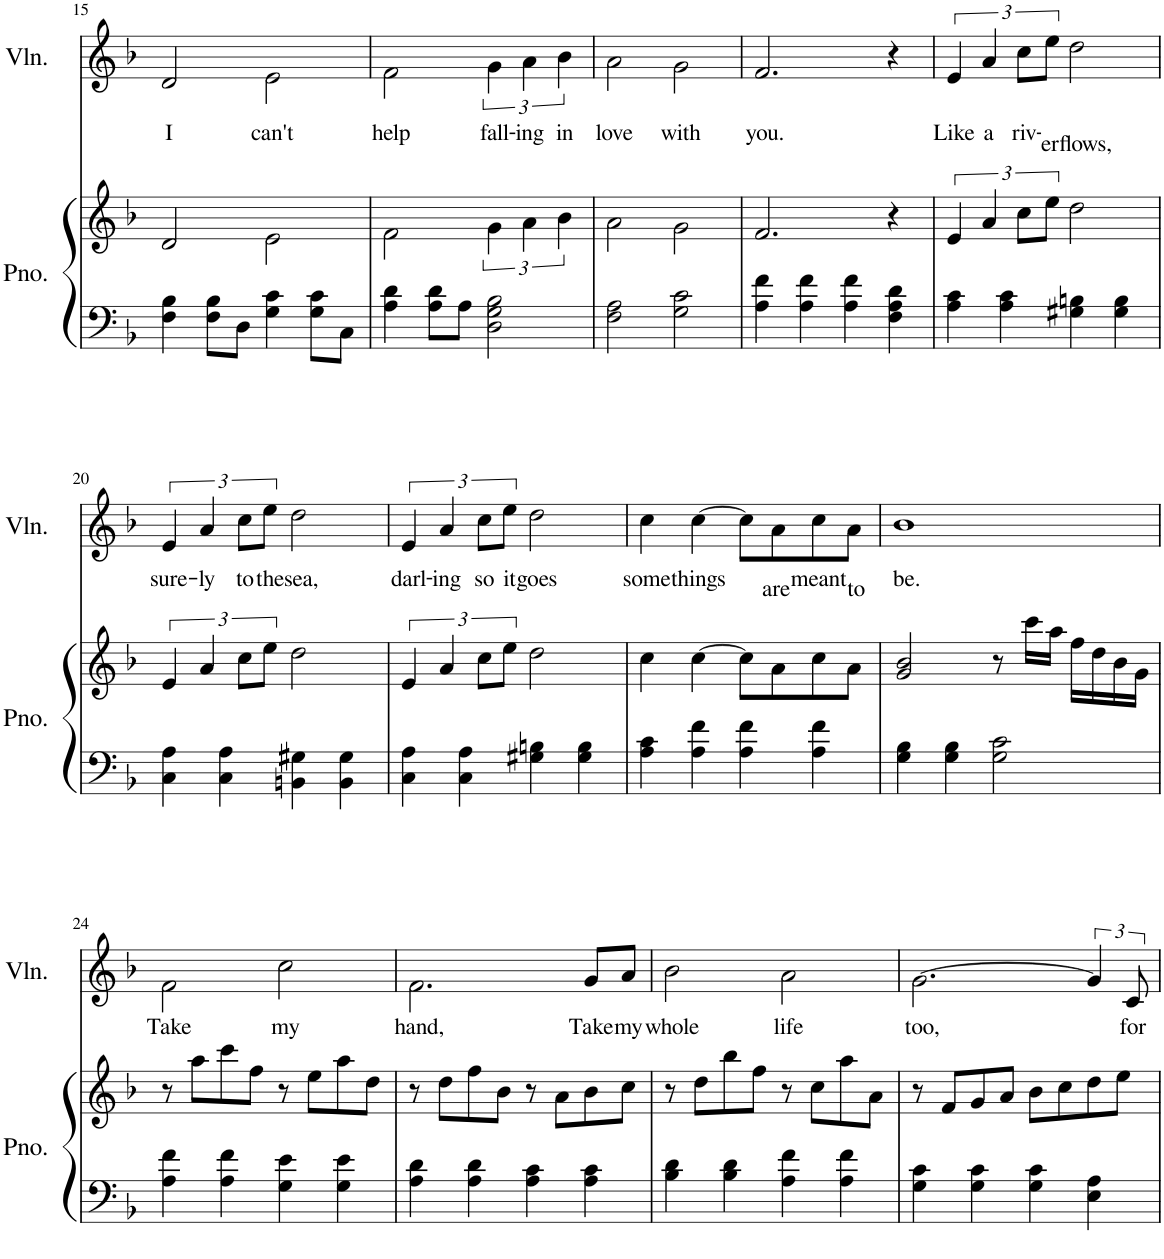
**kern	**kern	**kern	**text
*part2	*part2	*part1	*part1
*staff3	*staff2	*staff1	*staff1
*I"Piano	*	*I"Violin	*
*I'Pno.	*	*I'Vln.	*
!!LO:PB:g=z
*clefF4	*clefG2	*clefG2	*
*k[b-]	*k[b-]	*k[b-]	*
*M4/4	*M4/4	*M4/4	*
=15	=15	=15	=15
!	!	!	!LO:LY:b
4F\ 4B-\	2d/	2d/	I
8F\ 8B-\L	.	.	.
8D\J	.	.	.
!	!	!	!LO:LY:b
4G\ 4c\	2e\	2e\	can't
8G\ 8c\L	.	.	.
8C\J	.	.	.
=16	=16	=16	=16
!	!	!	!LO:LY:b
4A\ 4d\	2f\	2f\	help
8A\ 8d\L	.	.	.
8A\J	.	.	.
!	!	!	!LO:LY:b
2D\ 2G\ 2B-\	6g\	6g\	fall-
!	!	!	!LO:LY:b
.	6a\	6a\	-ing
!	!	!	!LO:LY:b
.	6b-\	6b-\	in
=17	=17	=17	=17
!	!	!	!LO:LY:b
2F\ 2A\	2a\	2a\	love
!	!	!	!LO:LY:b
2G\ 2c\	2g\	2g\	with
=18	=18	=18	=18
!	!	!	!LO:LY:b
4A\ 4f\	2.f/	2.f/	you.
4A\ 4f\	.	.	.
4A\ 4f\	.	.	.
4F\ 4A\ 4d\	4r	4r	.
=19	=19	=19	=19
!	!	!	!LO:LY:b
4A\ 4c\	6e/	6e/	Like
!	!	!	!LO:LY:b
.	6a/	6a/	a
4A\ 4c\	.	.	.
!	!	!	!LO:LY:b
.	12cc\L	12cc\L	riv-
!	!	!	!LO:LY:b
.	12ee\J	12ee\J	-er
!	!	!	!LO:LY:b
4G#X\ 4Bn\	2dd\	2dd\	flows,
4G#\ 4B\	.	.	.
!!LO:LB:g=z
=20	=20	=20	=20
!	!	!	!LO:LY:b
4C\ 4A\	6e/	6e/	sure-
!	!	!	!LO:LY:b
.	6a/	6a/	-ly
4C\ 4A\	.	.	.
!	!	!	!LO:LY:b
.	12cc\L	12cc\L	to
!	!	!	!LO:LY:b
.	12ee\J	12ee\J	the
!	!	!	!LO:LY:b
4BBn\ 4G#X\	2dd\	2dd\	sea,
4BB\ 4G#\	.	.	.
=21	=21	=21	=21
!	!	!	!LO:LY:b
4C\ 4A\	6e/	6e/	darl-
!	!	!	!LO:LY:b
.	6a/	6a/	-ing
4C\ 4A\	.	.	.
!	!	!	!LO:LY:b
.	12cc\L	12cc\L	so
!	!	!	!LO:LY:b
.	12ee\J	12ee\J	it
!	!	!	!LO:LY:b
4G#X\ 4Bn\	2dd\	2dd\	goes
4G#\ 4B\	.	.	.
=22	=22	=22	=22
!	!	!	!LO:LY:b
4A\ 4c\	4cc\	4cc\	some
!	!	!	!LO:LY:b
4A\ 4f\	[4cc\	[4cc\	things
4A\ 4f\	8cc\L]	8cc\L]	.
!	!	!	!LO:LY:b
.	8a\	8a\	are
!	!	!	!LO:LY:b
4A\ 4f\	8cc\	8cc\	meant
!	!	!	!LO:LY:b
.	8a\J	8a\J	to
=23	=23	=23	=23
!	!	!	!LO:LY:b
4G\ 4B-\	2g/ 2b-/	1b-	be.
4G\ 4B-\	.	.	.
2G\ 2c\	8r	.	.
.	16ccc\LL	.	.
.	16aa\JJ	.	.
.	16ff\LL	.	.
.	16dd\	.	.
.	16b-\	.	.
.	16g\JJ	.	.
!!LO:LB:g=z
=24	=24	=24	=24
!	!	!	!LO:LY:b
4A\ 4f\	8r	2f\	Take
.	8aa\L	.	.
4A\ 4f\	8ccc\	.	.
.	8ff\J	.	.
!	!	!	!LO:LY:b
4G\ 4e\	8r	2cc\	my
.	8ee\L	.	.
4G\ 4e\	8aa\	.	.
.	8dd\J	.	.
=25	=25	=25	=25
!	!	!	!LO:LY:b
4A\ 4d\	8r	2.f\	hand,
.	8dd\L	.	.
4A\ 4d\	8ff\	.	.
.	8b-\J	.	.
4A\ 4c\	8r	.	.
.	8a\L	.	.
!	!	!	!LO:LY:b
4A\ 4c\	8b-\	8g/L	Take
!	!	!	!LO:LY:b
.	8cc\J	8a/J	my
=26	=26	=26	=26
!	!	!	!LO:LY:b
4B-\ 4d\	8r	2b-\	whole
.	8dd\L	.	.
4B-\ 4d\	8bb-\	.	.
.	8ff\J	.	.
!	!	!	!LO:LY:b
4A\ 4f\	8r	2a\	life
.	8cc\L	.	.
4A\ 4f\	8aa\	.	.
.	8a\J	.	.
=27	=27	=27	=27
!	!	!	!LO:LY:b
4G\ 4c\	8r	[2.g\	too,
.	8f/L	.	.
4G\ 4c\	8g/	.	.
.	8a/J	.	.
4G\ 4c\	8b-\L	.	.
.	8cc\	.	.
4E\ 4A\	8dd\	6g/]	.
.	8ee\J	.	.
!	!	!	!LO:LY:b
.	.	12c/	for
=	=	=	=
*-	*-	*-	*-
